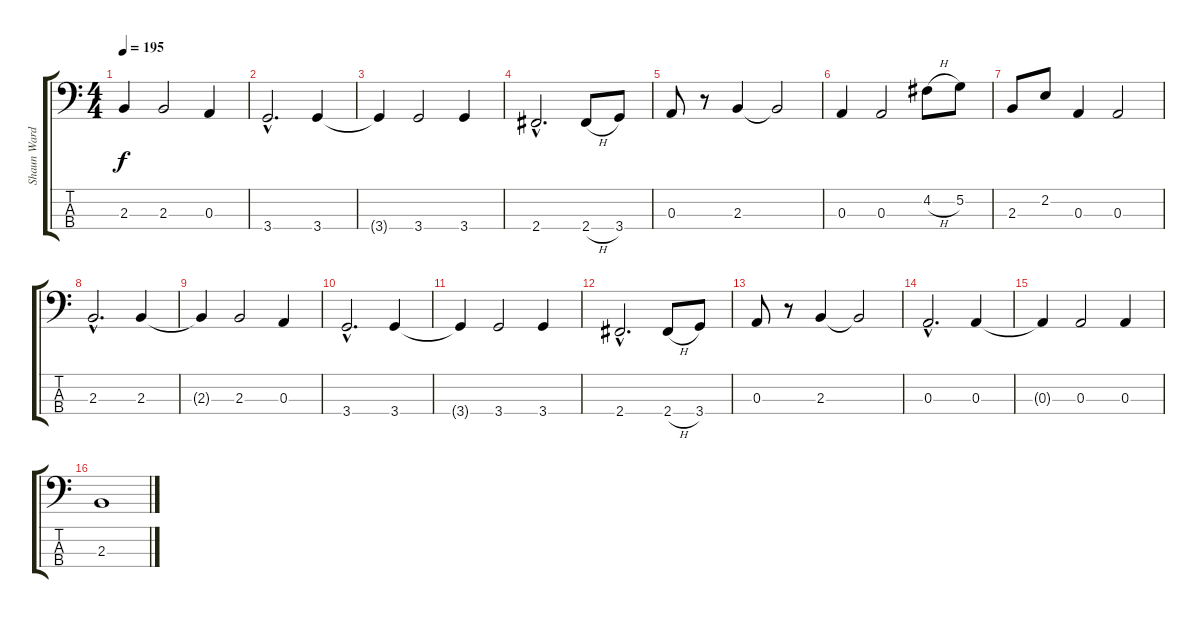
\track ("Shaun Ward (Bass)" "Shaun Ward") {instrument electricbassfinger}
\staff {score tabs}
\tuning (G2 D2 A1 E1) {hide}
\ts (4 4)
\tempo 195
\clef f4
\ks c
2.3{t}.4{dy f} 2.3.2 0.3.4 |
3.4{hac}.2{d} 3.4.4 |
3.4{t}.4 3.4.2 3.4.4 |
2.4{hac}.2{d} 2.4{h}.8 3.4.8 |
0.3.8 r.8 2.3.4 2.3{t}.2 |
0.3.4 0.3.2 4.2{h}.8 5.2.8 |
2.3.8 2.2.8 0.3.4 0.3.2 |
2.3{hac}.2{d} 2.3.4 |
2.3{t}.4 2.3.2 0.3.4 |
3.4{hac}.2{d} 3.4.4 |
3.4{t}.4 3.4.2 3.4.4 |
2.4{hac}.2{d} 2.4{h}.8 3.4.8 |
0.3.8 r.8 2.3.4 2.3{t}.2 |
0.3{hac}.2{d} 0.3.4 |
0.3{t}.4 0.3.2 0.3.4 |
2.3.1
